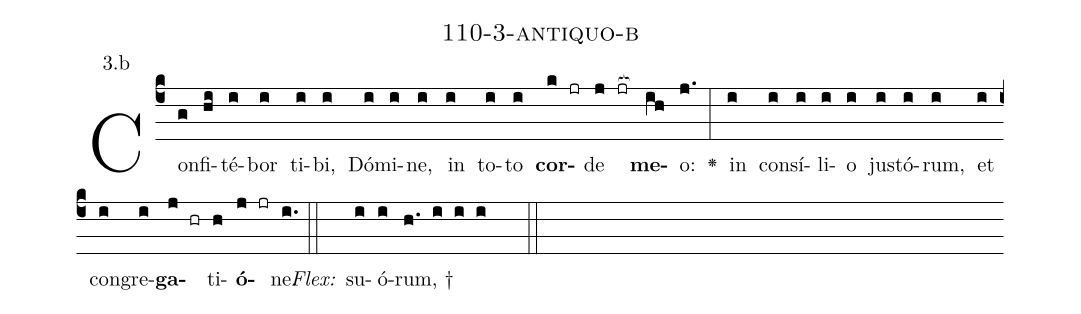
name: 110-3-antiquo-b;
annotation: 3.b;
%%
(c4)Con(g)fi(hi)té(i)bor(i) ti(i)bi,(i) Dó(i)mi(i)ne,(i) in(i) to(i)to(i) <b>cor</b>(k jr)de(j jr[ocb:1{]) <b>me</b>(ih[ocb:0}])o:(j.) <v>\greheightstar</v>(:) in(i) con(i)sí(i)li(i)o(i) jus(i)tó(i)rum,(i) et(i) con(i)gre(i)<b>ga</b>(j hr)ti(h)<b>ó</b>(j jr)ne.(i.) (::)
<i>Flex:</i>()  su(i)ó(i)rum, †(h. i i i  ::)

%E(i) u(i) o(j) u(h) a(j) e.(i.) (::)
